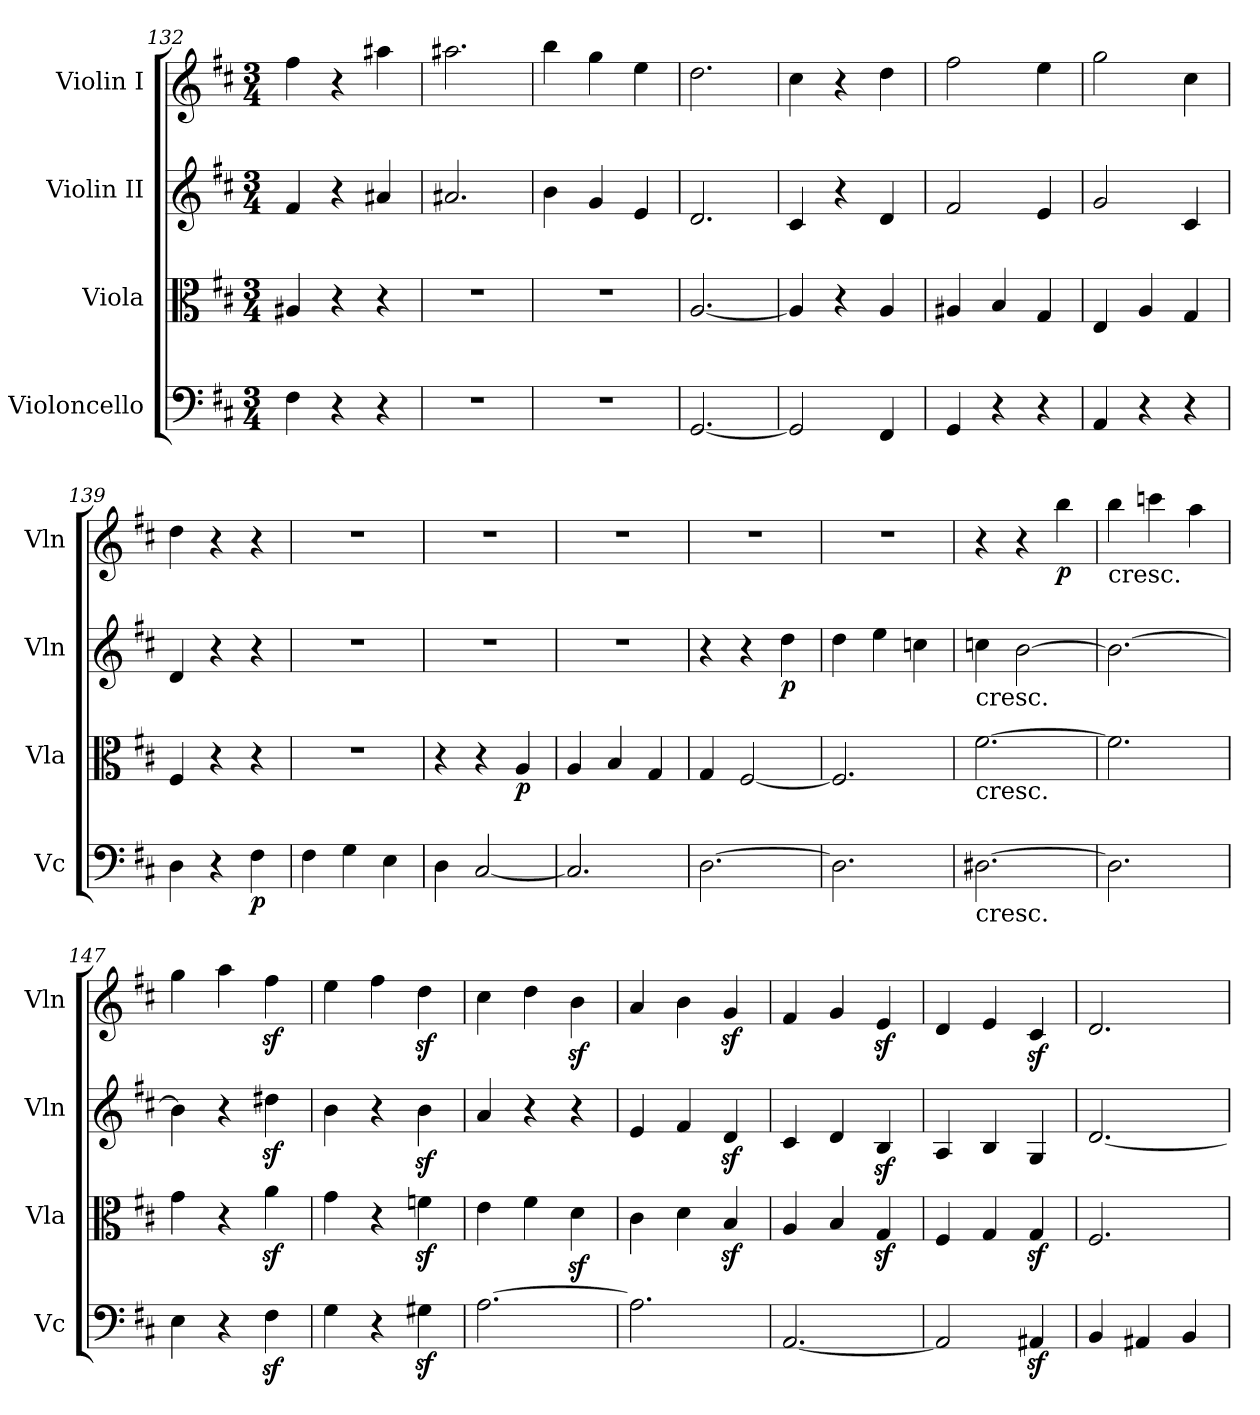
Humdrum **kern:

**kern	**dynam	**kern	**dynam	**kern	**dynam	**kern	**dynam
*part4	*part4	*part3	*part3	*part2	*part2	*part1	*part1
*staff4	*staff4	*staff3	*staff3	*staff2	*staff2	*staff1	*staff1
*I"Violoncello	*	*I"Viola	*	*I"Violin II	*	*I"Violin I	*
*I'Vc	*	*I'Vla	*	*I'Vln	*	*I'Vln	*
*clefF4	*	*clefC3	*	*clefG2	*	*clefG2	*
*k[f#c#]	*	*k[f#c#]	*	*k[f#c#]	*	*k[f#c#]	*
*M3/4	*	*M3/4	*	*M3/4	*	*M3/4	*
=132	=132	=132	=132	=132	=132	=132	=132
4F#\	.	4A#X/	.	4f#/	.	4ff#\	.
4r	.	4r	.	4r	.	4r	.
4r	.	4r	.	4a#X/	.	4aa#X\	.
=133	=133	=133	=133	=133	=133	=133	=133
2.r	.	2.r	.	2.a#X/	.	2.aa#X\	.
=134	=134	=134	=134	=134	=134	=134	=134
2.r	.	2.r	.	4b\	.	4bb\	.
.	.	.	.	4g/	.	4gg\	.
.	.	.	.	4e/	.	4ee\	.
=135	=135	=135	=135	=135	=135	=135	=135
[2.GG/	.	[2.A/	.	2.d/	.	2.dd\	.
=136	=136	=136	=136	=136	=136	=136	=136
2GG/]	.	4A/]	.	4c#/	.	4cc#\	.
.	.	4r	.	4r	.	4r	.
4FF#/	.	4A/	.	4d/	.	4dd\	.
=137	=137	=137	=137	=137	=137	=137	=137
4GG/	.	4A#X/	.	2f#/	.	2ff#\	.
4r	.	4B/	.	.	.	.	.
4r	.	4G/	.	4e/	.	4ee\	.
=138	=138	=138	=138	=138	=138	=138	=138
4AA/	.	4E/	.	2g/	.	2gg\	.
4r	.	4A/	.	.	.	.	.
4r	.	4G/	.	4c#/	.	4cc#\	.
=139	=139	=139	=139	=139	=139	=139	=139
4D\	.	4F#/	.	4d/	.	4dd\	.
4r	.	4r	.	4r	.	4r	.
!	!LO:DY:b	!	!	!	!	!	!
4F#\	p	4r	.	4r	.	4r	.
=140	=140	=140	=140	=140	=140	=140	=140
4F#\	.	2.r	.	2.r	.	2.r	.
4G\	.	.	.	.	.	.	.
4E\	.	.	.	.	.	.	.
=141	=141	=141	=141	=141	=141	=141	=141
4D\	.	4r	.	2.r	.	2.r	.
[2C#/	.	4r	.	.	.	.	.
!	!	!	!LO:DY:b	!	!	!	!
.	.	4A/	p	.	.	.	.
=142	=142	=142	=142	=142	=142	=142	=142
2.C#/]	.	4A/	.	2.r	.	2.r	.
.	.	4B/	.	.	.	.	.
.	.	4G/	.	.	.	.	.
=143	=143	=143	=143	=143	=143	=143	=143
[2.D\	.	4G/	.	4r	.	2.r	.
.	.	[2F#/	.	4r	.	.	.
!	!	!	!	!	!LO:DY:b	!	!
.	.	.	.	4dd\	p	.	.
=144	=144	=144	=144	=144	=144	=144	=144
2.D\]	.	2.F#/]	.	4dd\	.	2.r	.
.	.	.	.	4ee\	.	.	.
.	.	.	.	4ccn\	.	.	.
=145	=145	=145	=145	=145	=145	=145	=145
!	!	!	!	!LO:TX:b:t=cresc.	!	!	!
!	!	!LO:TX:b:t=cresc.	!	!	!	!	!
!LO:TX:b:t=cresc.	!	!	!	!	!	!	!
[2.D#X\	.	[2.f#\	.	4ccn\	.	4r	.
.	.	.	.	[2b\	.	4r	.
!	!	!	!	!	!	!	!LO:DY:b
.	.	.	.	.	.	4bb\	p
=146	=146	=146	=146	=146	=146	=146	=146
!	!	!	!	!	!	!LO:TX:b:t=cresc.	!
2.D#\]	.	2.f#\]	.	2.b\_	.	4bb\	.
.	.	.	.	.	.	4cccn\	.
.	.	.	.	.	.	4aa\	.
=147	=147	=147	=147	=147	=147	=147	=147
4E\	.	4g\	.	4b\]	.	4gg\	.
4r	.	4r	.	4r	.	4aa\	.
4F#z<\	.	4az<\	.	4dd#Xz<\	.	4ff#z<\	.
=148	=148	=148	=148	=148	=148	=148	=148
4G\	.	4g\	.	4b\	.	4ee\	.
4r	.	4r	.	4r	.	4ff#\	.
4G#Xz<\	.	4fnz<\	.	4bz<\	.	4ddz<\	.
=149	=149	=149	=149	=149	=149	=149	=149
[2.A\	.	4e\	.	4a/	.	4cc#\	.
.	.	4f#\	.	4r	.	4dd\	.
.	.	4dz<\	.	4r	.	4bz<\	.
=150	=150	=150	=150	=150	=150	=150	=150
2.A\]	.	4c#\	.	4e/	.	4a/	.
.	.	4d\	.	4f#/	.	4b\	.
.	.	4Bz</	.	4dz</	.	4gz</	.
=151	=151	=151	=151	=151	=151	=151	=151
[2.AA/	.	4A/	.	4c#/	.	4f#/	.
.	.	4B/	.	4d/	.	4g/	.
.	.	4Gz</	.	4Bz</	.	4ez</	.
=152	=152	=152	=152	=152	=152	=152	=152
2AA/]	.	4F#/	.	4A/	.	4d/	.
.	.	4G/	.	4B/	.	4e/	.
4AA#Xz</	.	4Gz>/	.	4G/	.	4c#z</	.
=153	=153	=153	=153	=153	=153	=153	=153
4BB/	.	2.F#/	.	[2.d/	.	2.d/	.
4AA#X/	.	.	.	.	.	.	.
4BB/	.	.	.	.	.	.	.
=	=	=	=	=	=	=	=
*-	*-	*-	*-	*-	*-	*-	*-
